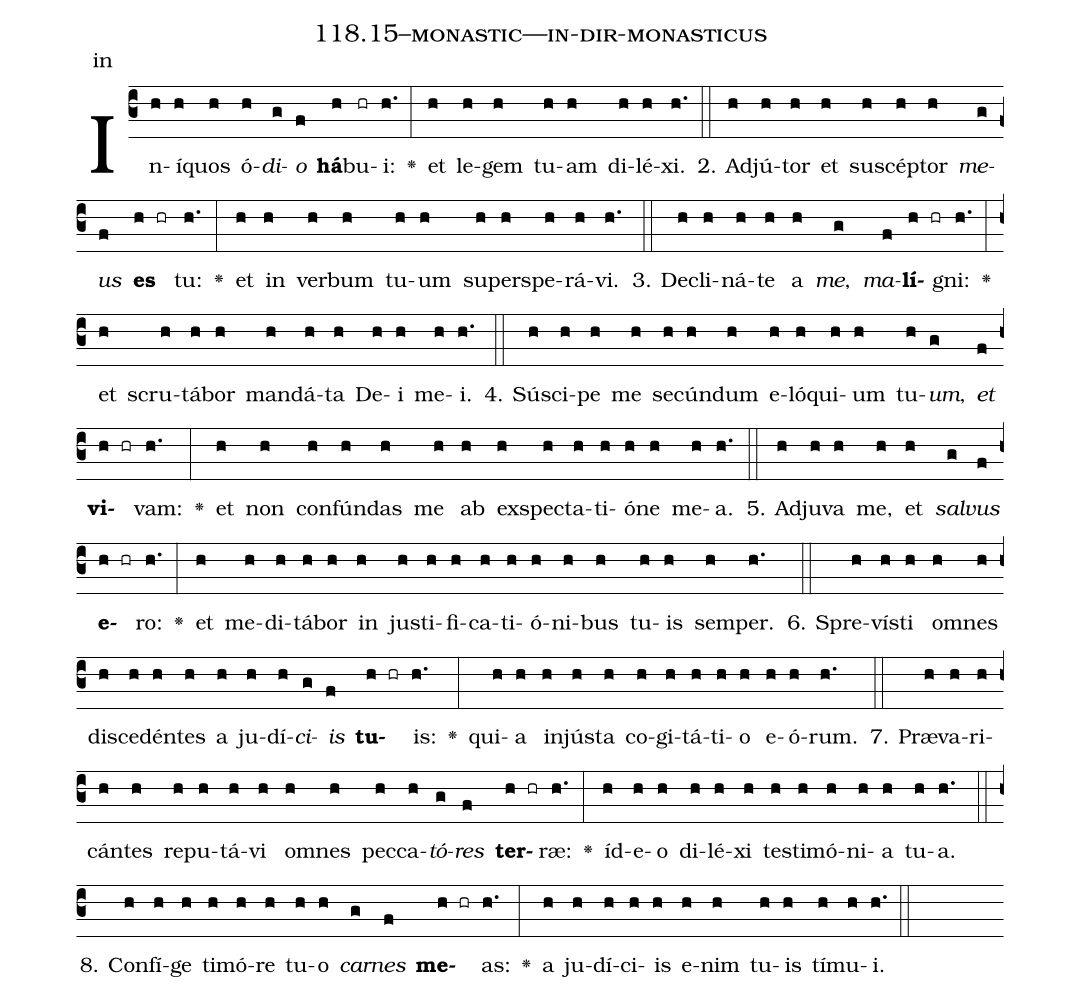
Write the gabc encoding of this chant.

name: 118.15--monastic---in-dir-monasticus;
annotation: in;
%%
(c3)In(h)í(h)quos(h) ó(h)<i>di</i>(g)<i>o</i>(f) <b>há</b>(h)bu(hr)i:(h.) <v>\greheightstar</v>(:) et(h) le(h)gem(h) tu(h)am(h) di(h)lé(h)xi.(h.) (::)
2. Ad(h)jú(h)tor(h) et(h) su(h)scép(h)tor(h) <i>me</i>(g)<i>us</i>(f) <b>es</b>(h hr) tu:(h.) <v>\greheightstar</v>(:) et(h) in(h) ver(h)bum(h) tu(h)um(h) su(h)per(h)spe(h)rá(h)vi.(h.) (::)
3. De(h)cli(h)ná(h)te(h) a(h) <i>me</i>,(g) <i>ma</i>(f)<b>lí</b>(h hr)gni:(h.) <v>\greheightstar</v>(:) et(h) scru(h)tá(h)bor(h) man(h)dá(h)ta(h) De(h)i(h) me(h)i.(h.) (::)
4. Sú(h)sci(h)pe(h) me(h) se(h)cún(h)dum(h) e(h)ló(h)qui(h)um(h) tu(h)<i>um</i>,(g) <i>et</i>(f) <b>vi</b>(h hr)vam:(h.) <v>\greheightstar</v>(:) et(h) non(h) con(h)fún(h)das(h) me(h) ab(h) ex(h)spec(h)ta(h)ti(h)ó(h)ne(h) me(h)a.(h.) (::)
5. Ad(h)ju(h)va(h) me,(h) et(h) <i>sal</i>(g)<i>vus</i>(f) <b>e</b>(h hr)ro:(h.) <v>\greheightstar</v>(:) et(h) me(h)di(h)tá(h)bor(h) in(h) jus(h)ti(h)fi(h)ca(h)ti(h)ó(h)ni(h)bus(h) tu(h)is(h) sem(h)per.(h.) (::)
6. Spre(h)vís(h)ti(h) om(h)nes(h) di(h)sce(h)dén(h)tes(h) a(h) ju(h)dí(h)<i>ci</i>(g)<i>is</i>(f) <b>tu</b>(h hr)is:(h.) <v>\greheightstar</v>(:) qui(h)a(h) in(h)jús(h)ta(h) co(h)gi(h)tá(h)ti(h)o(h) e(h)ó(h)rum.(h.) (::)
7. Præ(h)va(h)ri(h)cán(h)tes(h) re(h)pu(h)tá(h)vi(h) om(h)nes(h) pec(h)ca(h)<i>tó</i>(g)<i>res</i>(f) <b>ter</b>(h hr)ræ:(h.) <v>\greheightstar</v>(:) íd(h)e(h)o(h) di(h)lé(h)xi(h) tes(h)ti(h)mó(h)ni(h)a(h) tu(h)a.(h.) (::)
8. Con(h)fí(h)ge(h) ti(h)mó(h)re(h) tu(h)o(h) <i>car</i>(g)<i>nes</i>(f) <b>me</b>(h hr)as:(h.) <v>\greheightstar</v>(:) a(h) ju(h)dí(h)ci(h)is(h) e(h)nim(h) tu(h)is(h) tí(h)mu(h)i.(h.) (::)
